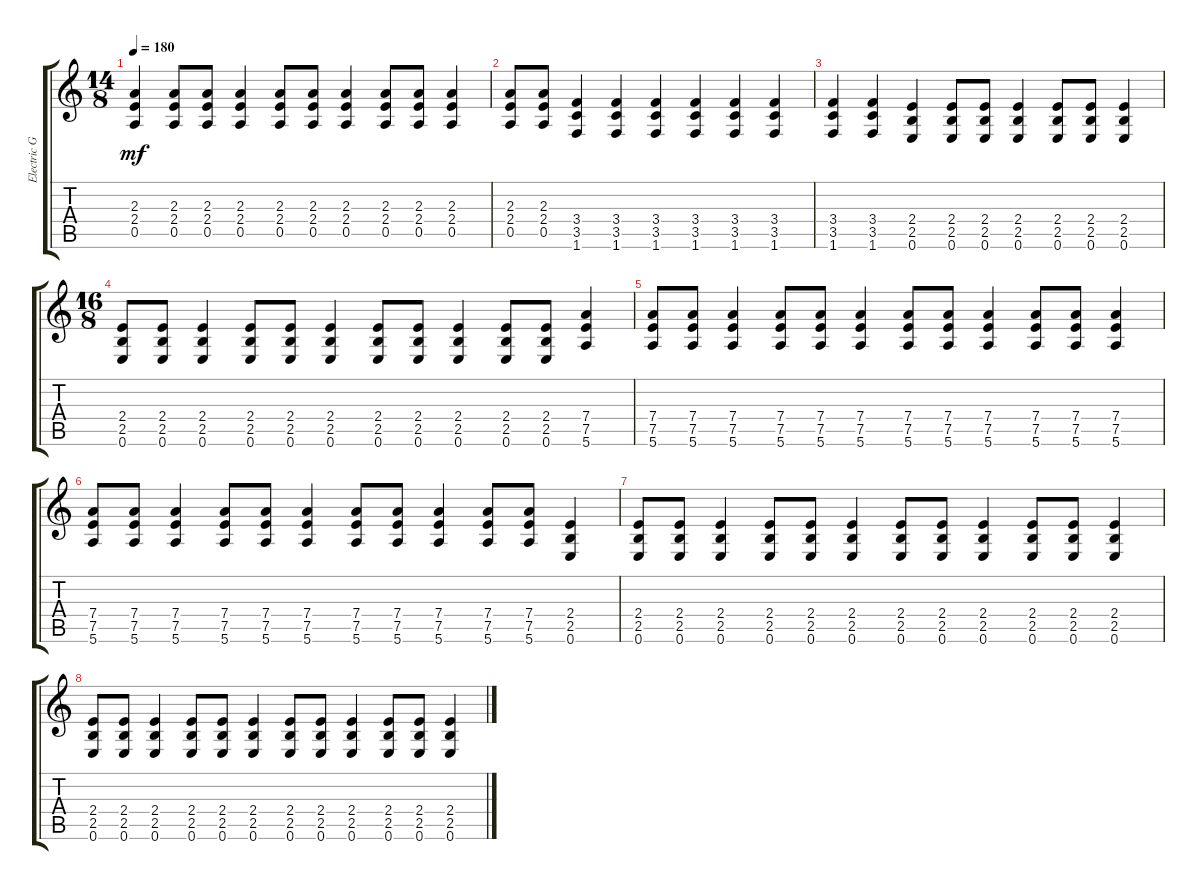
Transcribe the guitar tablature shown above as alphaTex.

\track ("Electric Guitar" "Electric G") {instrument overdrivenguitar}
\staff {score tabs}
\tuning (E4 B3 G3 D3 A2 E2) {hide}
\ts (14 8)
\tempo 180
\clef g2
\ks c
(2.3 2.4 0.5).4{dy mf} (2.3 2.4 0.5).8 (2.3 2.4 0.5).8 (2.3 2.4 0.5).4 (2.3 2.4 0.5).8 (2.3 2.4 0.5).8 (2.3 2.4 0.5).4 (2.3 2.4 0.5).8 (2.3 2.4 0.5).8 (2.3 2.4 0.5).4 |
(2.3 2.4 0.5).8 (2.3 2.4 0.5).8 (3.4 3.5 1.6).4 (3.4 3.5 1.6).4 (3.4 3.5 1.6).4 (3.4 3.5 1.6).4 (3.4 3.5 1.6).4 (3.4 3.5 1.6).4 |
(3.4 3.5 1.6).4 (3.4 3.5 1.6).4 (2.4 2.5 0.6).4 (2.4 2.5 0.6).8 (2.4 2.5 0.6).8 (2.4 2.5 0.6).4 (2.4 2.5 0.6).8 (2.4 2.5 0.6).8 (2.4 2.5 0.6).4 |
\ts (16 8)
(2.4 2.5 0.6).8 (2.4 2.5 0.6).8 (2.4 2.5 0.6).4 (2.4 2.5 0.6).8 (2.4 2.5 0.6).8 (2.4 2.5 0.6).4 (2.4 2.5 0.6).8 (2.4 2.5 0.6).8 (2.4 2.5 0.6).4 (2.4 2.5 0.6).8 (2.4 2.5 0.6).8 (7.4 7.5 5.6).4 |
(7.4 7.5 5.6).8 (7.4 7.5 5.6).8 (7.4 7.5 5.6).4 (7.4 7.5 5.6).8 (7.4 7.5 5.6).8 (7.4 7.5 5.6).4 (7.4 7.5 5.6).8 (7.4 7.5 5.6).8 (7.4 7.5 5.6).4 (7.4 7.5 5.6).8 (7.4 7.5 5.6).8 (7.4 7.5 5.6).4 |
(7.4 7.5 5.6).8 (7.4 7.5 5.6).8 (7.4 7.5 5.6).4 (7.4 7.5 5.6).8 (7.4 7.5 5.6).8 (7.4 7.5 5.6).4 (7.4 7.5 5.6).8 (7.4 7.5 5.6).8 (7.4 7.5 5.6).4 (7.4 7.5 5.6).8 (7.4 7.5 5.6).8 (2.4 2.5 0.6).4 |
(2.4 2.5 0.6).8 (2.4 2.5 0.6).8 (2.4 2.5 0.6).4 (2.4 2.5 0.6).8 (2.4 2.5 0.6).8 (2.4 2.5 0.6).4 (2.4 2.5 0.6).8 (2.4 2.5 0.6).8 (2.4 2.5 0.6).4 (2.4 2.5 0.6).8 (2.4 2.5 0.6).8 (2.4 2.5 0.6).4 |
(2.4 2.5 0.6).8 (2.4 2.5 0.6).8 (2.4 2.5 0.6).4 (2.4 2.5 0.6).8 (2.4 2.5 0.6).8 (2.4 2.5 0.6).4 (2.4 2.5 0.6).8 (2.4 2.5 0.6).8 (2.4 2.5 0.6).4 (2.4 2.5 0.6).8 (2.4 2.5 0.6).8 (2.4 2.5 0.6).4
